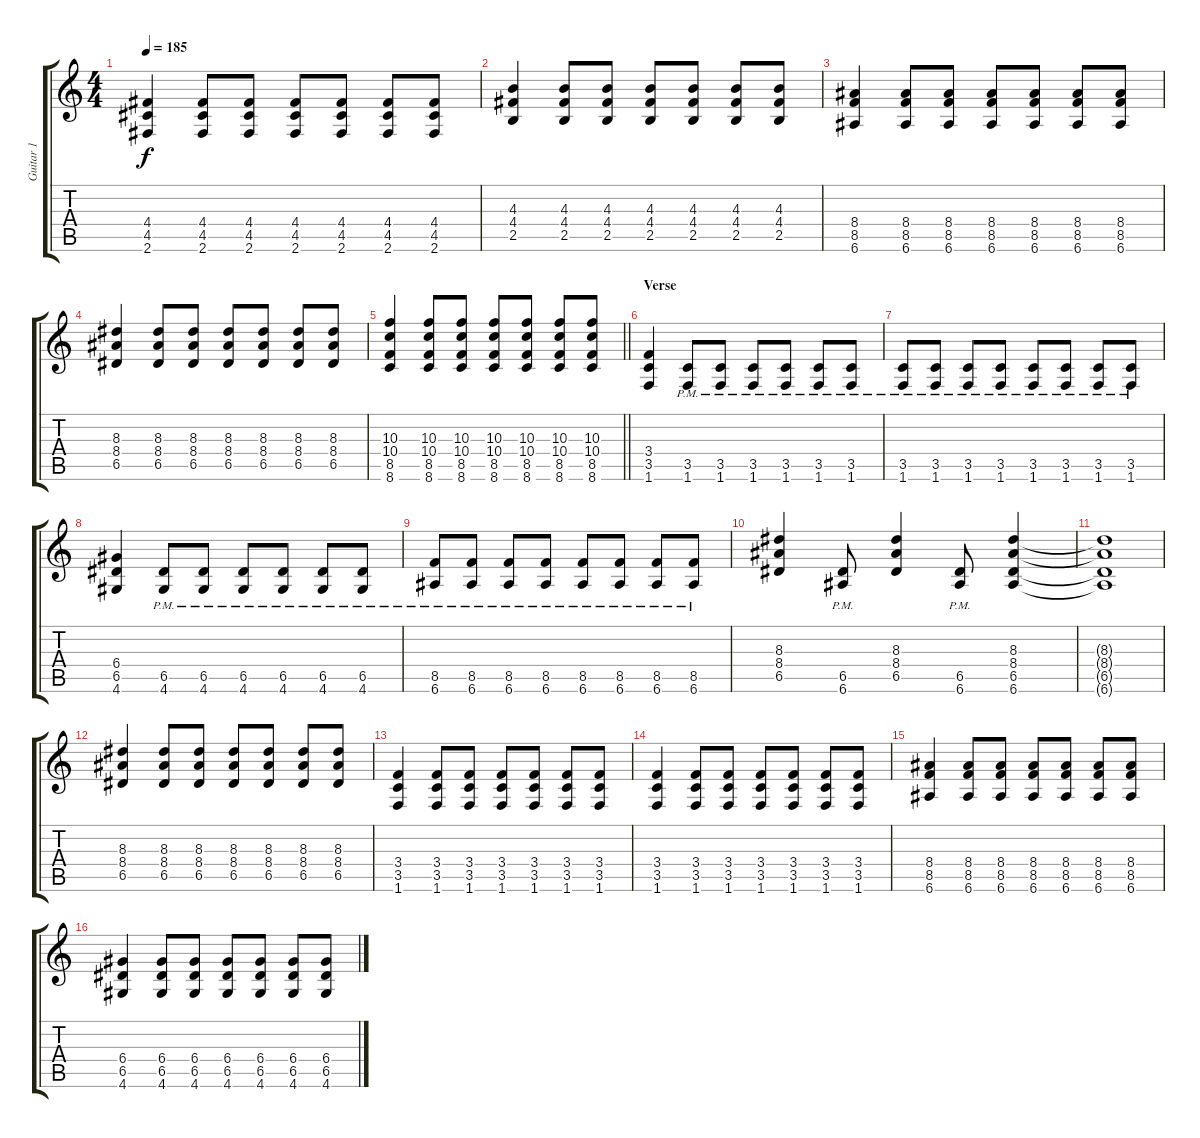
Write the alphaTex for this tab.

\track ("Guitar 1" "Guitar 1") {instrument overdrivenguitar}
\staff {score tabs}
\tuning (E4 B3 G3 D3 A2 E2) {hide}
\ts (4 4)
\tempo 185
\clef g2
\ks c
(4.4 4.5 2.6).4{dy f} (4.4 4.5 2.6).8 (4.4 4.5 2.6).8 (4.4 4.5 2.6).8 (4.4 4.5 2.6).8 (4.4 4.5 2.6).8 (4.4 4.5 2.6).8 |
(4.3 4.4 2.5).4 (4.3 4.4 2.5).8 (4.3 4.4 2.5).8 (4.3 4.4 2.5).8 (4.3 4.4 2.5).8 (4.3 4.4 2.5).8 (4.3 4.4 2.5).8 |
(8.4 8.5 6.6).4 (8.4 8.5 6.6).8 (8.4 8.5 6.6).8 (8.4 8.5 6.6).8 (8.4 8.5 6.6).8 (8.4 8.5 6.6).8 (8.4 8.5 6.6).8 |
(8.3 8.4 6.5).4 (8.3 8.4 6.5).8 (8.3 8.4 6.5).8 (8.3 8.4 6.5).8 (8.3 8.4 6.5).8 (8.3 8.4 6.5).8 (8.3 8.4 6.5).8 |
\barLineRight lightlight
(10.3 10.4 8.5 8.6).4 (10.3 10.4 8.5 8.6).8 (10.3 10.4 8.5 8.6).8 (10.3 10.4 8.5 8.6).8 (10.3 10.4 8.5 8.6).8 (10.3 10.4 8.5 8.6).8 (10.3 10.4 8.5 8.6).8 |
\section ("" "Verse")
(3.4 3.5 1.6).4 (3.5{pm} 1.6{pm}).8 (3.5{pm} 1.6{pm}).8 (3.5{pm} 1.6{pm}).8 (3.5{pm} 1.6{pm}).8 (3.5{pm} 1.6{pm}).8 (3.5{pm} 1.6{pm}).8 |
(3.5{pm} 1.6{pm}).8 (3.5{pm} 1.6{pm}).8 (3.5{pm} 1.6{pm}).8 (3.5{pm} 1.6{pm}).8 (3.5{pm} 1.6{pm}).8 (3.5{pm} 1.6{pm}).8 (3.5{pm} 1.6{pm}).8 (3.5{pm} 1.6{pm}).8 |
(6.4 6.5 4.6).4 (6.5{pm} 4.6{pm}).8 (6.5{pm} 4.6{pm}).8 (6.5{pm} 4.6{pm}).8 (6.5{pm} 4.6{pm}).8 (6.5{pm} 4.6{pm}).8 (6.5{pm} 4.6{pm}).8 |
(8.5{pm} 6.6{pm}).8 (8.5{pm} 6.6{pm}).8 (8.5{pm} 6.6{pm}).8 (8.5{pm} 6.6{pm}).8 (8.5{pm} 6.6{pm}).8 (8.5{pm} 6.6{pm}).8 (8.5{pm} 6.6{pm}).8 (8.5{pm} 6.6{pm}).8 |
(8.3 8.4 6.5).4 (6.5{pm} 6.6).8 (8.3 8.4 6.5).4 (6.5{pm} 6.6).8 (8.3 8.4 6.5 6.6).4 |
(8.3{t} 8.4{t} 6.5{t} 6.6{t}).1 |
(8.3 8.4 6.5).4 (8.3 8.4 6.5).8 (8.3 8.4 6.5).8 (8.3 8.4 6.5).8 (8.3 8.4 6.5).8 (8.3 8.4 6.5).8 (8.3 8.4 6.5).8 |
(3.4 3.5 1.6).4 (3.4 3.5 1.6).8 (3.4 3.5 1.6).8 (3.4 3.5 1.6).8 (3.4 3.5 1.6).8 (3.4 3.5 1.6).8 (3.4 3.5 1.6).8 |
(3.4 3.5 1.6).4 (3.4 3.5 1.6).8 (3.4 3.5 1.6).8 (3.4 3.5 1.6).8 (3.4 3.5 1.6).8 (3.4 3.5 1.6).8 (3.4 3.5 1.6).8 |
(8.4 8.5 6.6).4 (8.4 8.5 6.6).8 (8.4 8.5 6.6).8 (8.4 8.5 6.6).8 (8.4 8.5 6.6).8 (8.4 8.5 6.6).8 (8.4 8.5 6.6).8 |
(6.4 6.5 4.6).4 (6.4 6.5 4.6).8 (6.4 6.5 4.6).8 (6.4 6.5 4.6).8 (6.4 6.5 4.6).8 (6.4 6.5 4.6).8 (6.4 6.5 4.6).8
